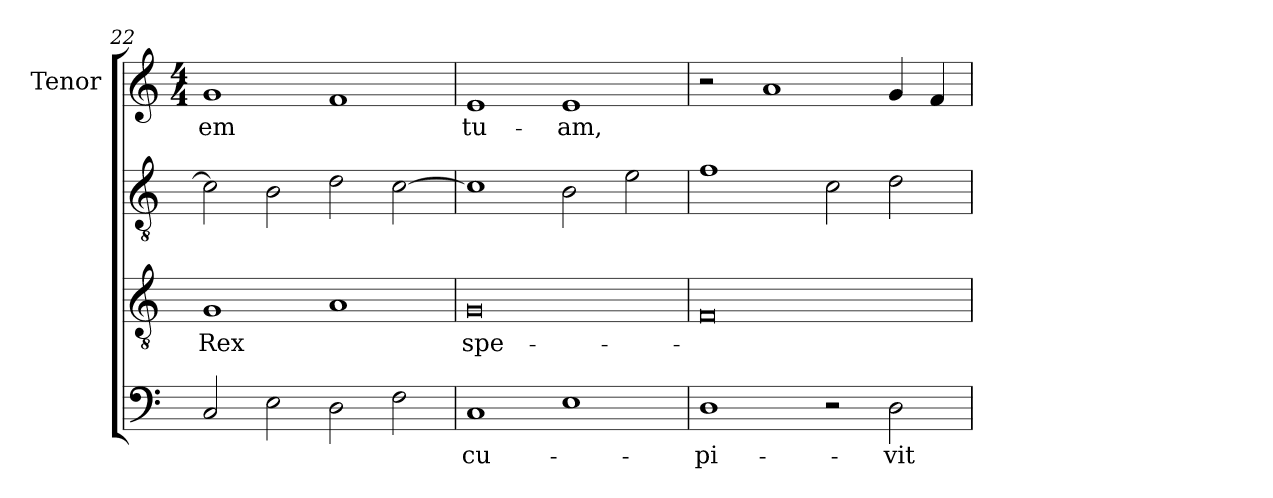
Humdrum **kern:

**kern	**text	**kern	**text	**kern	**kern	**text
*part4	*part4	*part3	*part3	*part2	*part1	*part1
*staff4	*staff4	*staff3	*staff3	*staff2	*staff1	*staff1
*	*	*	*	*	*I"Tenor	*
*clefF4	*	*clefGv2	*	*clefGv2	*clefG2	*
*k[]	*	*k[]	*	*k[]	*k[]	*
*C:	*	*C:	*	*C:	*C:	*
*	*	*	*	*	*M4/4	*
=22	=22	=22	=22	=22	=22	=22
!	!	!	!LO:LY:b	!	!	!LO:LY:b
2C/	.	1G	Rex	2c\]	1g	-em
2E\	.	.	.	2B\	.	.
2D\	.	1A	.	2d\	1f	.
2F\	.	.	.	[>2c\	.	.
=23!	=23!	=23!	=23!	=23!	=23!	=23!
!	!LO:LY:b	!	!LO:LY:b	!	!	!LO:LY:b
1C	-cu-	0G	spe-	1c]	1e	tu-
!	!	!	!	!	!	!LO:LY:b
1E	.	.	.	2B\	1e	-am,
.	.	.	.	2e\	.	.
=24!	=24!	=24!	=24!	=24!	=24!	=24!
!	!LO:LY:b	!	!	!	!	!
1D	-pi-	0F	.	1f	2r	.
.	.	.	.	.	1a	.
2r	.	.	.	2c\	.	.
!	!LO:LY:b	!	!	!	!	!
2D\	-vit	.	.	2d\	4g/	.
.	.	.	.	.	4f/	.
=!	=!	=!	=!	=!	=!	=!
*-	*-	*-	*-	*-	*-	*-
